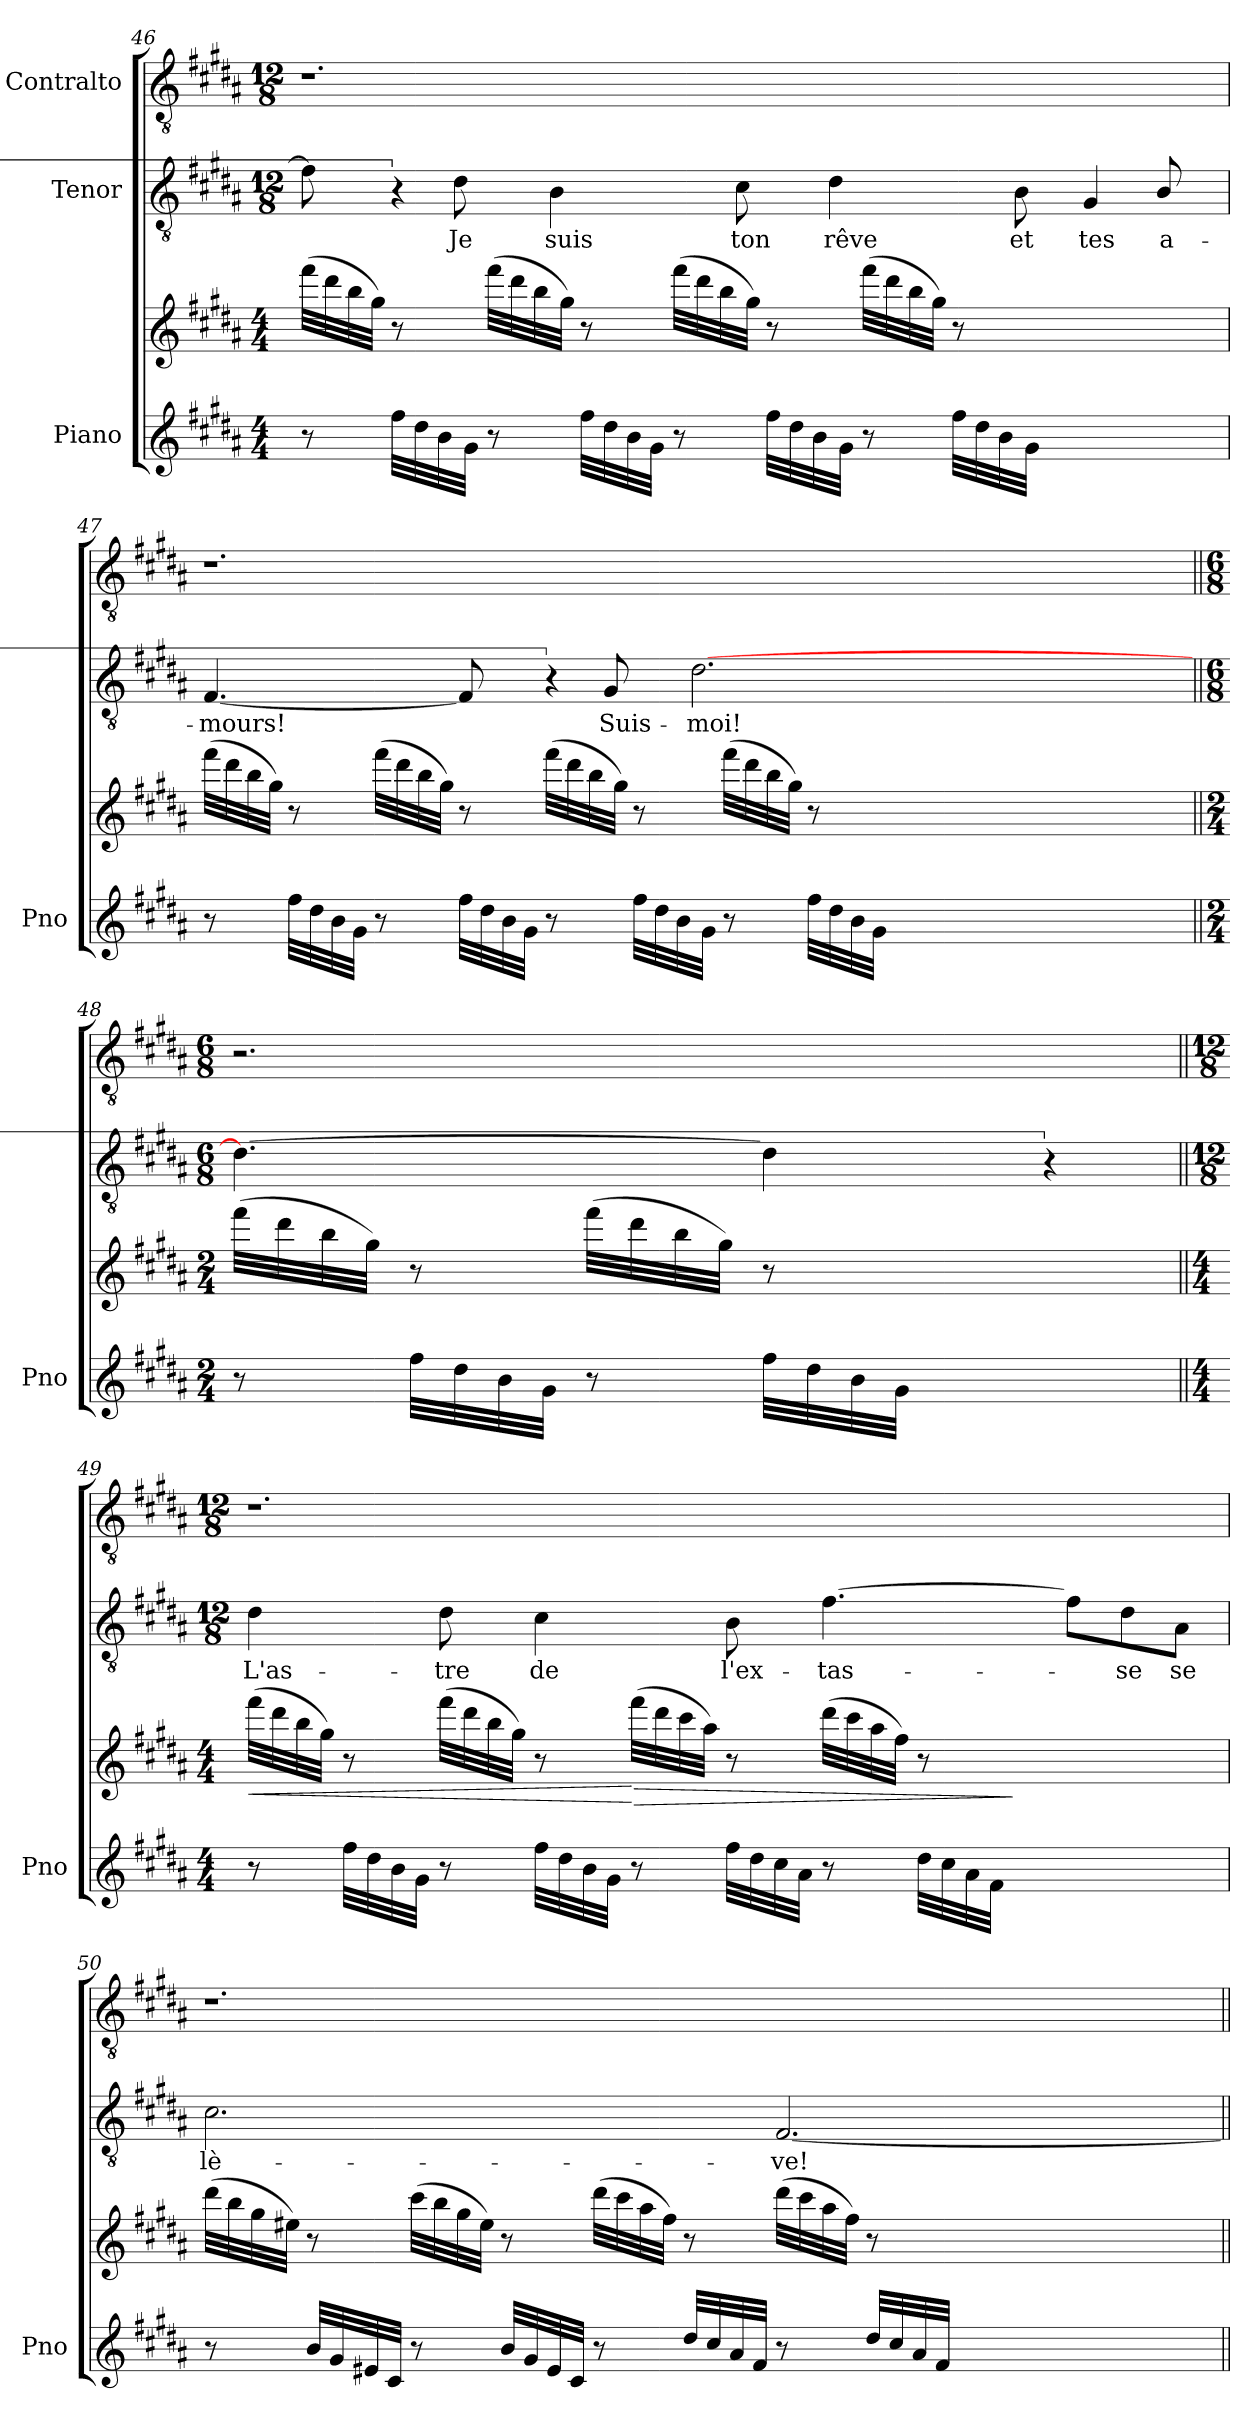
**kern	**kern	**dynam	**kern	**text	**kern
*part3	*part3	*part3	*part2	*part2	*part1
*staff4	*staff3	*staff3/4	*staff2	*staff2	*staff1
*I"Piano	*	*	*I"Tenor	*	*I"Contralto
*I'Pno	*	*	*	*	*
!!LO:LB:g=z
*clefG2	*clefG2	*	*clefGv2	*	*clefGv2
*k[f#c#g#d#a#]	*k[f#c#g#d#a#]	*	*k[f#c#g#d#a#]	*	*k[f#c#g#d#a#]
*M4/4	*M4/4	*	*M12/8	*	*M12/8
=46	=46	=46	=46	=46	=46
8r	(32fff#\LLL	.	8f#\]	.	1.r
.	32ddd#\	.	.	.	.
.	32bb\	.	.	.	.
.	32gg#\JJJ)	.	.	.	.
!	!	!	!LO:N:vis=8	!	!
32ff#\LLL	8r	.	12r	.	.
32dd#\	.	.	.	.	.
32b\	.	.	.	.	.
!	!	!	!	!LO:LY:b	!
.	.	.	8d#\	Je	.
32g#\JJJ	.	.	.	.	.
8r	(32fff#\LLL	.	.	.	.
.	32ddd#\	.	.	.	.
.	32bb\	.	.	.	.
!	!	!	!	!LO:LY:b	!
.	.	.	4B\	suis	.
.	32gg#\JJJ)	.	.	.	.
32ff#\LLL	8r	.	.	.	.
32dd#\	.	.	.	.	.
32b\	.	.	.	.	.
32g#\JJJ	.	.	.	.	.
8r	(32fff#\LLL	.	.	.	.
.	32ddd#\	.	.	.	.
.	32bb\	.	.	.	.
!	!	!	!	!LO:LY:b	!
.	.	.	8c#\	ton	.
.	32gg#\JJJ)	.	.	.	.
32ff#\LLL	8r	.	.	.	.
32dd#\	.	.	.	.	.
32b\	.	.	.	.	.
!	!	!	!	!LO:LY:b	!
.	.	.	4d#\	rêve	.
32g#\JJJ	.	.	.	.	.
8r	(32fff#\LLL	.	.	.	.
.	32ddd#\	.	.	.	.
.	32bb\	.	.	.	.
.	32gg#\JJJ)	.	.	.	.
32ff#\LLL	8r	.	.	.	.
32dd#\	.	.	.	.	.
32b\	.	.	.	.	.
!	!	!	!	!LO:LY:b	!
.	.	.	8B\	et	.
32g#\JJJ	.	.	.	.	.
2ryy	2ryy	.	.	.	.
!	!	!	!	!LO:LY:b	!
.	.	.	4G#/	tes	.
!	!	!	!	!LO:LY:b	!
.	.	.	8B/	a-	.
.	.	.	24ryy	.	.
!!LO:LB:g=z
=47	=47	=47	=47	=47	=47
!	!	!	!	!LO:LY:b	!
8r	(32fff#\LLL	.	[4.F#/	-mours!	1.r
.	32ddd#\	.	.	.	.
.	32bb\	.	.	.	.
.	32gg#\JJJ)	.	.	.	.
32ff#\LLL	8r	.	.	.	.
32dd#\	.	.	.	.	.
32b\	.	.	.	.	.
32g#\JJJ	.	.	.	.	.
8r	(32fff#\LLL	.	.	.	.
.	32ddd#\	.	.	.	.
.	32bb\	.	.	.	.
.	32gg#\JJJ)	.	.	.	.
32ff#\LLL	8r	.	8F#/]	.	.
32dd#\	.	.	.	.	.
32b\	.	.	.	.	.
32g#\JJJ	.	.	.	.	.
!	!	!	!LO:N:vis=8	!	!
8r	(32fff#\LLL	.	12r	.	.
.	32ddd#\	.	.	.	.
.	32bb\	.	.	.	.
!	!	!	!	!LO:LY:b	!
.	.	.	8G#/	Suis-	.
.	32gg#\JJJ)	.	.	.	.
32ff#\LLL	8r	.	.	.	.
32dd#\	.	.	.	.	.
32b\	.	.	.	.	.
!	!	!	!	!LO:LY:b	!
.	.	.	[2.d#\	-moi!	.
32g#\JJJ	.	.	.	.	.
8r	(32fff#\LLL	.	.	.	.
.	32ddd#\	.	.	.	.
.	32bb\	.	.	.	.
.	32gg#\JJJ)	.	.	.	.
32ff#\LLL	8r	.	.	.	.
32dd#\	.	.	.	.	.
32b\	.	.	.	.	.
32g#\JJJ	.	.	.	.	.
2ryy	2ryy	.	.	.	.
.	.	.	24ryy	.	.
!!LO:PB:g=z
=48||	=48||	=48||	=48||	=48||	=48||
*M2/4	*M2/4	*	*M6/8	*	*M6/8
8r	(32fff#\LLL	.	4.d#\_	.	2.r
.	32ddd#\	.	.	.	.
.	32bb\	.	.	.	.
.	32gg#\JJJ)	.	.	.	.
32ff#\LLL	8r	.	.	.	.
32dd#\	.	.	.	.	.
32b\	.	.	.	.	.
32g#\JJJ	.	.	.	.	.
8r	(32fff#\LLL	.	.	.	.
.	32ddd#\	.	.	.	.
.	32bb\	.	.	.	.
.	32gg#\JJJ)	.	.	.	.
32ff#\LLL	8r	.	4d#\]	.	.
32dd#\	.	.	.	.	.
32b\	.	.	.	.	.
32g#\JJJ	.	.	.	.	.
4ryy	4ryy	.	.	.	.
!	!	!	!LO:N:vis=8	!	!
.	.	.	12r	.	.
.	.	.	24ryy	.	.
!!LO:LB:g=z
=49||	=49||	=49||	=49||	=49||	=49||
*M4/4	*M4/4	*	*M12/8	*	*M12/8
!	!	!LO:HP:b	!	!LO:LY:b	!
8r	(32fff#\LLL	<	4d#\	L'as-	1.r
.	32ddd#\	.	.	.	.
.	32bb\	.	.	.	.
.	32gg#\JJJ)	.	.	.	.
32ff#\LLL	8r	.	.	.	.
32dd#\	.	.	.	.	.
32b\	.	.	.	.	.
32g#\JJJ	.	.	.	.	.
!	!	!	!	!LO:LY:b	!
8r	(32fff#\LLL	.	8d#\	-tre	.
.	32ddd#\	.	.	.	.
.	32bb\	.	.	.	.
.	32gg#\JJJ)	.	.	.	.
!	!	!	!	!LO:LY:b	!
32ff#\LLL	8r	.	4c#\	de	.
32dd#\	.	.	.	.	.
32b\	.	.	.	.	.
32g#\JJJ	.	.	.	.	.
!	!	!LO:HP:n=1:b	!	!	!
8r	(32fff#\LLL	[ >	.	.	.
.	32ddd#\	.	.	.	.
.	32ccc#\	.	.	.	.
.	32aa#\JJJ)	.	.	.	.
!	!	!	!	!LO:LY:b	!
32ff#\LLL	8r	.	8B\	l'ex-	.
32dd#\	.	.	.	.	.
32cc#\	.	.	.	.	.
32a#\JJJ	.	.	.	.	.
!	!	!	!	!LO:LY:b	!
8r	(32ddd#\LLL	.	[4.f#\	-tas-	.
.	32ccc#\	.	.	.	.
.	32aa#\	.	.	.	.
.	32ff#\JJJ)	.	.	.	.
32dd#\LLL	8r	.	.	.	.
32cc#\	.	.	.	.	.
32a#\	.	.	.	.	.
32f#\JJJ	.	.	.	.	.
2ryy	2ryy	]	.	.	.
.	.	.	8f#\L]	.	.
!	!	!	!	!LO:LY:b	!
.	.	.	8d#\	-se	.
!	!	!	!	!LO:LY:b	!
.	.	.	8A#\J	se	.
!!LO:LB:g=z
=50	=50	=50	=50	=50	=50
!	!	!	!	!LO:LY:b	!
8r	(32ddd#\LLL	.	2.c#\	lè-	1.r
.	32bb\	.	.	.	.
.	32gg#\	.	.	.	.
.	32ee#X\JJJ)	.	.	.	.
32b/LLL	8r	.	.	.	.
32g#/	.	.	.	.	.
32e#X/	.	.	.	.	.
32c#/JJJ	.	.	.	.	.
8r	(32ccc#\LLL	.	.	.	.
.	32bb\	.	.	.	.
.	32gg#\	.	.	.	.
.	32ee#\JJJ)	.	.	.	.
32b/LLL	8r	.	.	.	.
32g#/	.	.	.	.	.
32e#/	.	.	.	.	.
32c#/JJJ	.	.	.	.	.
8r	(32ddd#\LLL	.	.	.	.
.	32ccc#\	.	.	.	.
.	32aa#\	.	.	.	.
.	32ff#\JJJ)	.	.	.	.
32dd#/LLL	8r	.	.	.	.
32cc#/	.	.	.	.	.
32a#/	.	.	.	.	.
32f#/JJJ	.	.	.	.	.
!	!	!	!	!LO:LY:b	!
8r	(32ddd#\LLL	.	[2.F#/	-ve!	.
.	32ccc#\	.	.	.	.
.	32aa#\	.	.	.	.
.	32ff#\JJJ)	.	.	.	.
32dd#/LLL	8r	.	.	.	.
32cc#/	.	.	.	.	.
32a#/	.	.	.	.	.
32f#/JJJ	.	.	.	.	.
2ryy	2ryy	.	.	.	.
=||	=||	=||	=||	=||	=||
*-	*-	*-	*-	*-	*-
